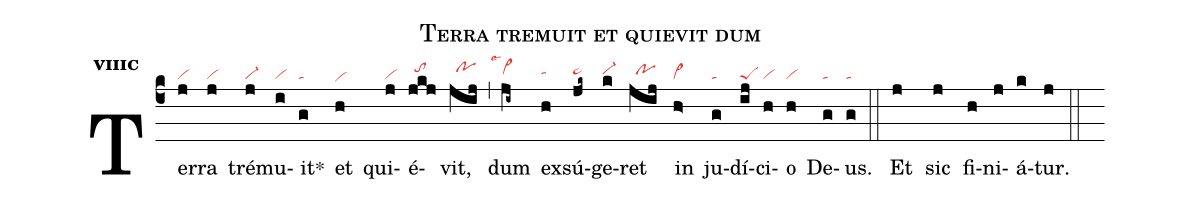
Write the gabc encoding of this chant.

name:Terra tremuit et quievit dum;
office-part:an;
mode:8c;
nabc-lines:1;
%%
initial-style: 1;
name: Terra tremuit et quievit;
mode: 8;
office-part: Antiphona;
annotation: Ant.;
annotation: viii c;
nabc-lines: 1;
%%
(c4) Ter(j|vi)ra(j|vi) tré(j|vi-)mu(i|vi)it<sp>*</sp>(g|ta) et(h|vihe) qui(j|vi)é(jkj|//tohi)vit,(jij|//pohi) (,) dum(ji~|```vi>hhlse1) ex(h|tahh)sú(jk~|ta>hh)ge(k|vi-hh)ret(jij|//pohh) in(h>|vi>) ju(g|ta)dí(ij|peS)ci(h|vi)o(h|vi) De(g|ta)us.(g|ta) (::) <eu> Et(j) sic(j) fi(h)ni(j)á(k)tur.(j) </eu>(::)
